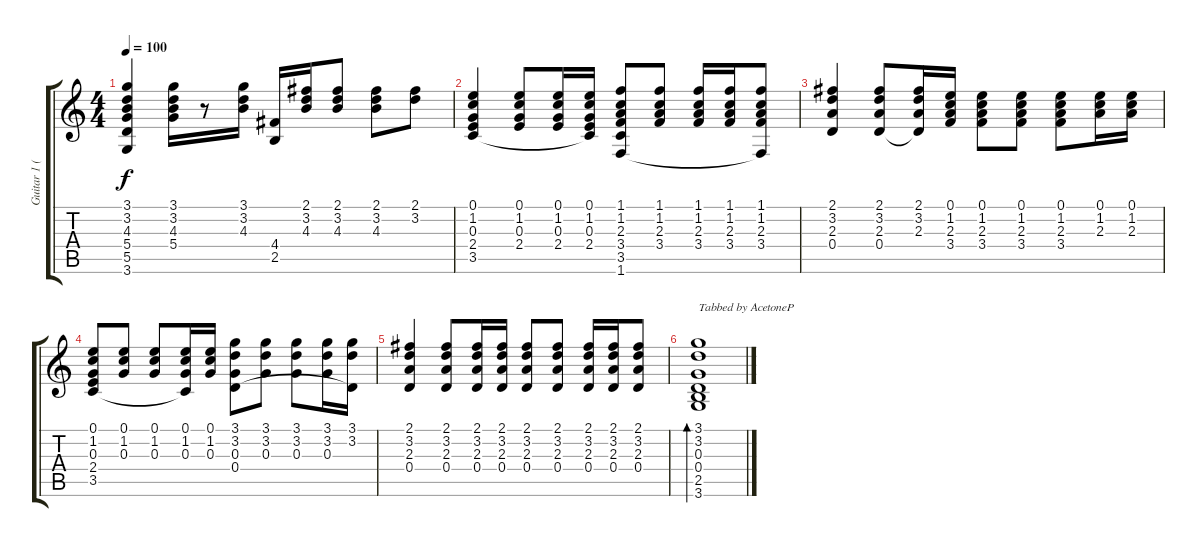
\track ("Guitar 1 (steel)" "Guitar 1 (") {instrument acousticguitarsteel}
\staff {score tabs}
\tuning (E4 B3 G3 D3 A2 E2) {hide}
\ts (4 4)
\tempo 100
\clef g2
\ks c
(3.1 3.2 4.3 5.4 5.5 3.6).4{dy f} (3.1 3.2 4.3 5.4).16 r.8 (3.1 3.2 4.3).16 (4.4 2.5).16 (2.1 3.2 4.3).16 (2.1 3.2 4.3).8 (2.1 3.2 4.3).8 (2.1 3.2).8 |
(0.1 1.2 0.3 2.4 3.5).4 (0.1 1.2 0.3 2.4).8 (0.1 1.2 0.3 2.4).16 (0.1 1.2 0.3 2.4 3.5{t}).16 (1.1 1.2 2.3 3.4 3.5 1.6).8 (1.1 1.2 2.3 3.4).8 (1.1 1.2 2.3 3.4).16 (1.1 1.2 2.3 3.4).16 (1.1 1.2 2.3 3.4 1.6{t}).8 |
(2.1 3.2 2.3 0.4).4 (2.1 3.2 2.3 0.4).8 (2.1 3.2 2.3 0.4{t}).16 (0.1 1.2 2.3 3.4).16 (0.1 1.2 2.3 3.4).8 (0.1 1.2 2.3 3.4).8 (0.1 1.2 2.3 3.4).8 (0.1 1.2 2.3).16 (0.1 1.2 2.3).16 |
(0.1 1.2 0.3 2.4 3.5).8 (0.1 1.2 0.3).8 (0.1 1.2 0.3).8 (0.1 1.2 0.3 3.5{t}).16 (0.1 1.2 0.3).16 (3.1 3.2 0.3 0.4).8 (3.1 3.2 0.3).8 (3.1 3.2 0.3).8 (3.1 3.2 0.3).16 (3.1 3.2 0.4{t}).16 |
(2.1 3.2 2.3 0.4).4 (2.1 3.2 2.3 0.4).8 (2.1 3.2 2.3 0.4).16 (2.1 3.2 2.3 0.4).16 (2.1 3.2 2.3 0.4).8 (2.1 3.2 2.3 0.4).8 (2.1 3.2 2.3 0.4).16 (2.1 3.2 2.3 0.4).16 (2.1 3.2 2.3 0.4).8 |
(3.1 3.2 0.3 0.4 2.5 3.6).1{bd 120 txt "Tabbed by AcetoneP"}
